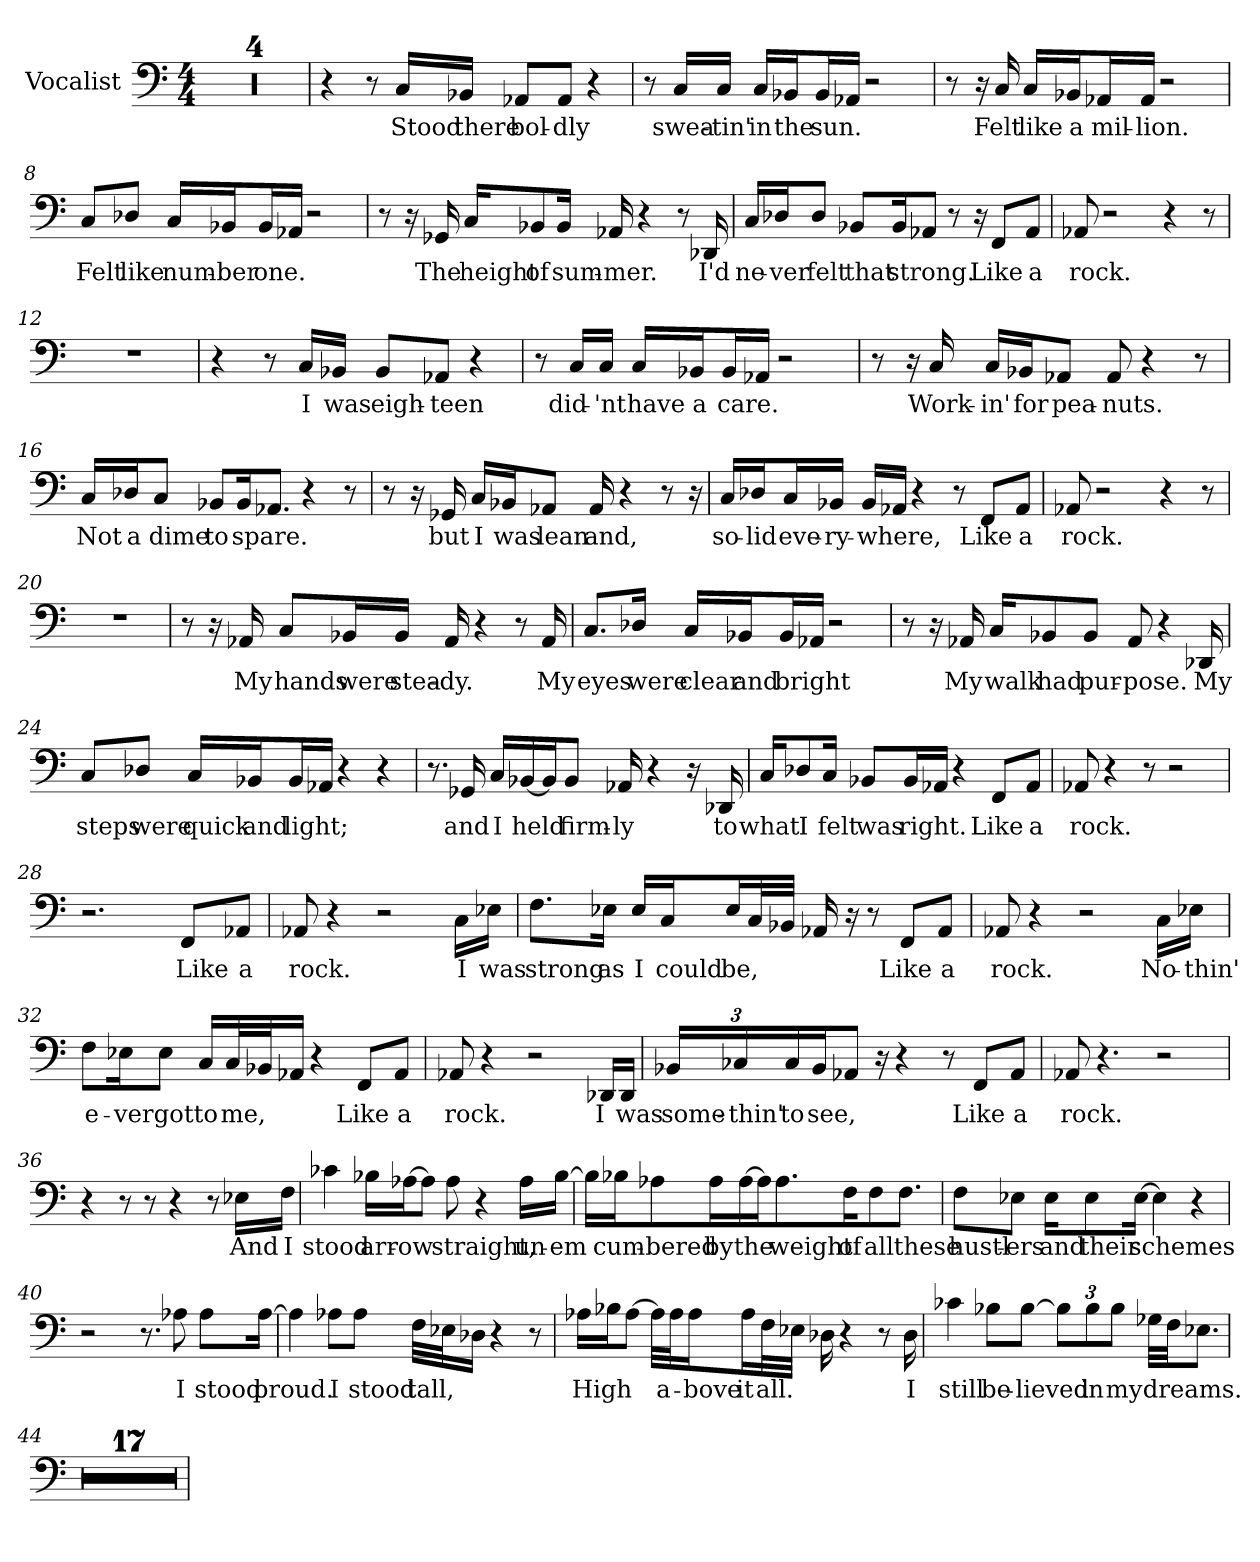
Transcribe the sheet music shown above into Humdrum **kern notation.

**kern	**text
*part1	*part1
*staff1	*staff1
*I"Vocalist	*
*clefF4	*
*M4/4	*
=1	=1
*clefF4	*
*M4/4	*
1r	.
=2	=2
1r	.
=3	=3
1r	.
=4	=4
1r	.
=5	=5
4r	.
8r	.
16C/LL	Stood
16BB-X/JJ	there
8AA-X/L	bol-
8AA-/J	-dly
4r	.
=6	=6
8r	.
16C/LL	swea-
16C/JJ	-tin'
16C/LL	in
16BB-X/J	the
16BB-/L	sun.
16AA-X/JJ	_
2r	.
=7	=7
8r	.
16r	.
16C	Felt
16C/LL	like
16BB-X/J	a
16AA-X/L	mil-
16AA-/JJ	-lion.
2r	.
=8	=8
8C/L	Felt
8D-X/J	like
16C/LL	num-
16BB-X/J	-ber
16BB-/L	one.
16AA-X/JJ	_
2r	.
=9	=9
8r	.
16r	.
16GG-X	The
16C/KL	height
8BB-X/	of
16BB-/Jk	sum-
16AA-X	-mer.
4r	.
8r	.
16DD-X	I'd
=10	=10
16C/LL	ne-
16D-X/J	-ver
8D-/J	felt
8BB-X/L	that
16BB-/K	strong.
8AA-X/J	_
8r	.
16r	.
8FF/L	Like
8AA-/J	a
=11	=11
8AA-X	rock.
2r	.
4r	.
8r	.
=12	=12
1r	.
=13	=13
4r	.
8r	.
16C/LL	I
16BB-X/JJ	was
8BB-/L	eigh-
8AA-X/J	-teen
4r	.
=14	=14
8r	.
16C/LL	did-
16C/JJ	-'nt
16C/LL	have
16BB-X/J	a
16BB-/L	care.
16AA-X/JJ	_
2r	.
=15	=15
8r	.
16r	.
16C	Work-
16C/LL	-in'
16BB-X/J	for
8AA-X/J	pea-
8AA-	-nuts.
4r	.
8r	.
=16	=16
16C/LL	Not
16D-X/J	a
8C/J	dime
8BB-X/L	to
16BB-/K	spare.
8.AA-X/J	_
4r	.
8r	.
=17	=17
8r	.
16r	.
16GG-X	but
16C/LL	I
16BB-X/J	was
8AA-X/J	lean
16AA-	and,
4r	.
8r	.
16r	.
=18	=18
16C/LL	so-
16D-X/J	-lid
16C/L	eve-
16BB-X/JJ	-ry-
16BB-/LL	-where,
16AA-X/JJ	_
4r	.
8r	.
8FF/L	Like
8AA-/J	a
=19	=19
8AA-X	rock.
2r	.
4r	.
8r	.
=20	=20
1r	.
=21	=21
8r	.
16r	.
16AA-X	My
8C/L	hands
16BB-X/L	were
16BB-/JJ	stea-
16AA-	-dy.
4r	.
8r	.
16AA-	My
=22	=22
8.C/L	eyes
16D-X/Jk	were
16C/LL	clear
16BB-X/J	and
16BB-/L	bright
16AA-X/JJ	_
2r	.
=23	=23
8r	.
16r	.
16AA-X	My
16C/KL	walk
8BB-X/	had
8BB-/J	pur-
8AA-	-pose.
4r	.
16DD-X	My
=24	=24
8C/L	steps
8D-X/J	were
16C/LL	quick
16BB-X/J	and
16BB-/L	light;
16AA-X/JJ	_
4r	.
4r	.
=25	=25
8.r	.
16GG-X	and
16C/LL	I
[16BB-X/J	held
16BB-/K]	_
8BB-/J	firm-
16AA-X	-ly
4r	.
16r	.
16DD-X	to
=26	=26
16C/KL	what
8D-X/	I
16C/Jk	felt
8BB-X/L	was
16BB-/L	right.
16AA-X/JJ	_
4r	.
8FF/L	Like
8AA-/J	a
=27	=27
8AA-X	rock.
4r	.
8r	.
2r	.
=28	=28
2.r	.
8FF/L	Like
8AA-X/J	a
=29	=29
8AA-X	rock.
4r	.
2r	.
16C\LL	I
16E-X\JJ	was
=30	=30
8.F\L	strong
16E-X\Jk	as
16E-/LL	I
16C/J	could
16E-/L	be,
32C/L	_
32BB-X/JJJ	_
16AA-X	_
16r	.
8r	.
8FF/L	Like
8AA-/J	a
=31	=31
8AA-X	rock.
4r	.
2r	.
16C\LL	No-
16E-X\JJ	-thin'
=32	=32
8F\L	e-
16E-X\K	-ver
8E-\J	got
16C/LL	to
32C/L	me,
32BB-X/J	_
16AA-X/JJ	_
4r	.
8FF/L	Like
8AA-/J	a
=33	=33
8AA-X	rock.
4r	.
2r	.
16DD-X/LL	I
16DD-/JJ	was
=34	=34
24BB-X/LL	some-
24C-X/	-thin'
24C-/J	to
16BB-/K	see,
8AA-X/J	_
16r	.
4r	.
8r	.
8FF/L	Like
8AA-/J	a
=35	=35
8AA-X	rock.
4.r	.
2r	.
=36	=36
4r	.
8r	.
8r	.
4r	.
8r	.
16E-X\LL	And
16F\JJ	I
=37	=37
4c-X	stood
16B-X\LL	arr-
[16A-X\J	-ow
8A-\J]	_
8A-	straight,
4r	.
16A-\LL	un-
[16B-\JJ	-em-
=38	=38
16B-\LL]	_
16B-X\J	-cum-
8A-X\J	-bered
16A-\LL	by
[16A-\J	the
16A-\K]	_
8.A-\J	weight
16F\KL	of
8F\J	all
8.FJ	these
=39	=39
8F\L	hustl-
8E-X\J	-ers
16E-\KL	and
8E-\	their
[16E-\Jk	schemes
4E-]	_
4r	.
=40	=40
2r	.
8.r	.
8A-X	I
8A-\L	stood
[16A-\Jk	proud.
=41	=41
4A-]	_
8A-X\L	I
8A-\J	stood
32F\LLL	tall,
32E-X\J	_
16D-X\JJ	_
4r	.
8r	.
=42	=42
16A-X\LL	High
16B-X\J	_
[8A-\J	_
32A-\LLL]	_
32A-\J	a-
16A-\J	-bove
16A-\L	it
32F\L	all.
32E-X\JJJ	_
16D-X	_
4r	.
8r	.
16D-	I
=43	=43
4c-X	still
8B-X\L	be-
[8B-\J	-lieved
12B-\L]	_
12B-\	in
12B-\J	my
32G-X\LLL	dreams.
32F\JJ	_
8.E-X\J	_
=44	=44
1r	.
=45	=45
1r	.
=46	=46
1r	.
=47	=47
1r	.
=48	=48
1r	.
=49	=49
1r	.
=50	=50
1r	.
=51	=51
1r	.
=52	=52
1r	.
=53	=53
1r	.
=54	=54
1r	.
=55	=55
1r	.
=56	=56
1r	.
=57	=57
1r	.
=58	=58
1r	.
=59	=59
1r	.
=60	=60
1r	.
=	=
*-	*-
